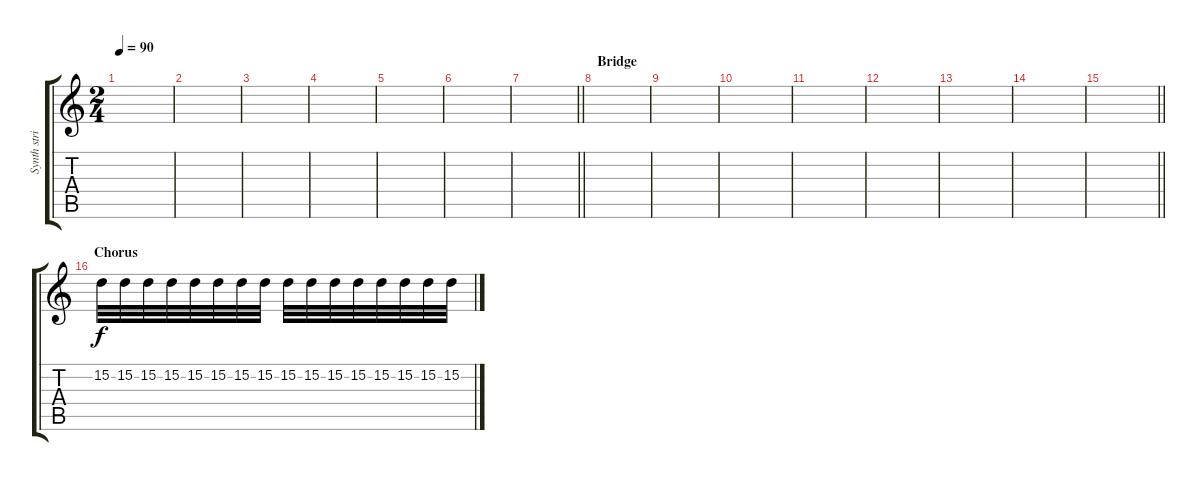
\track ("Synth string" "Synth stri") {instrument synthstrings1}
\staff {score tabs}
\tuning (E4 B3 G3 D3 A2 E2) {hide}
\ts (2 4)
\tempo 90
\clef g2
\ks c
|
|
|
|
|
|
\barLineRight lightlight
|
\section ("" "Bridge")
|
|
|
|
|
|
|
\barLineRight lightlight
|
\section ("" "Chorus")
15.2.32 15.2.32 15.2.32 15.2.32 15.2.32 15.2.32 15.2.32 15.2.32 15.2.32 15.2.32 15.2.32 15.2.32 15.2.32 15.2.32 15.2.32 15.2.32
